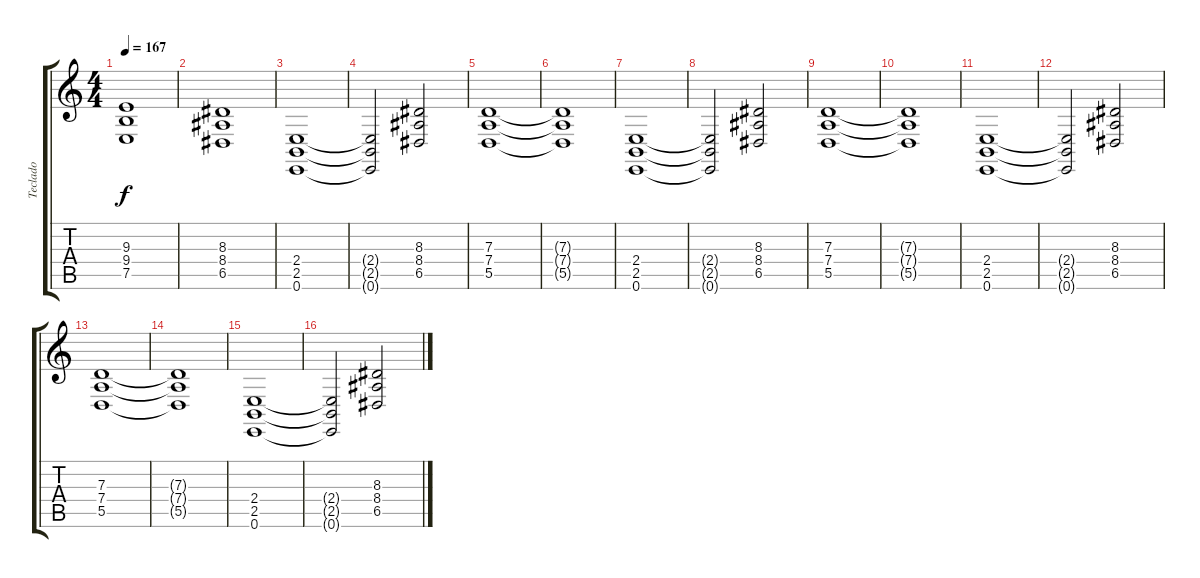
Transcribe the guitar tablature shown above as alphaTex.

\track ("Teclado" "Teclado") {instrument choiraahs}
\staff {score tabs}
\tuning (E4 B3 G3 D3 A2 E2) {hide}
\ts (4 4)
\tempo 167
\clef g2
\ks c
(9.3 9.4 7.5).1{dy f} |
(8.3 8.4 6.5).1 |
(2.4 2.5 0.6).1 |
(2.4{t} 2.5{t} 0.6{t}).2 (8.3 8.4 6.5).2 |
(7.3 7.4 5.5).1 |
(7.3{t} 7.4{t} 5.5{t}).1 |
(2.4 2.5 0.6).1 |
(2.4{t} 2.5{t} 0.6{t}).2 (8.3 8.4 6.5).2 |
(7.3 7.4 5.5).1 |
(7.3{t} 7.4{t} 5.5{t}).1 |
(2.4 2.5 0.6).1 |
(2.4{t} 2.5{t} 0.6{t}).2 (8.3 8.4 6.5).2 |
(7.3 7.4 5.5).1 |
(7.3{t} 7.4{t} 5.5{t}).1 |
(2.4 2.5 0.6).1 |
(2.4{t} 2.5{t} 0.6{t}).2 (8.3 8.4 6.5).2
